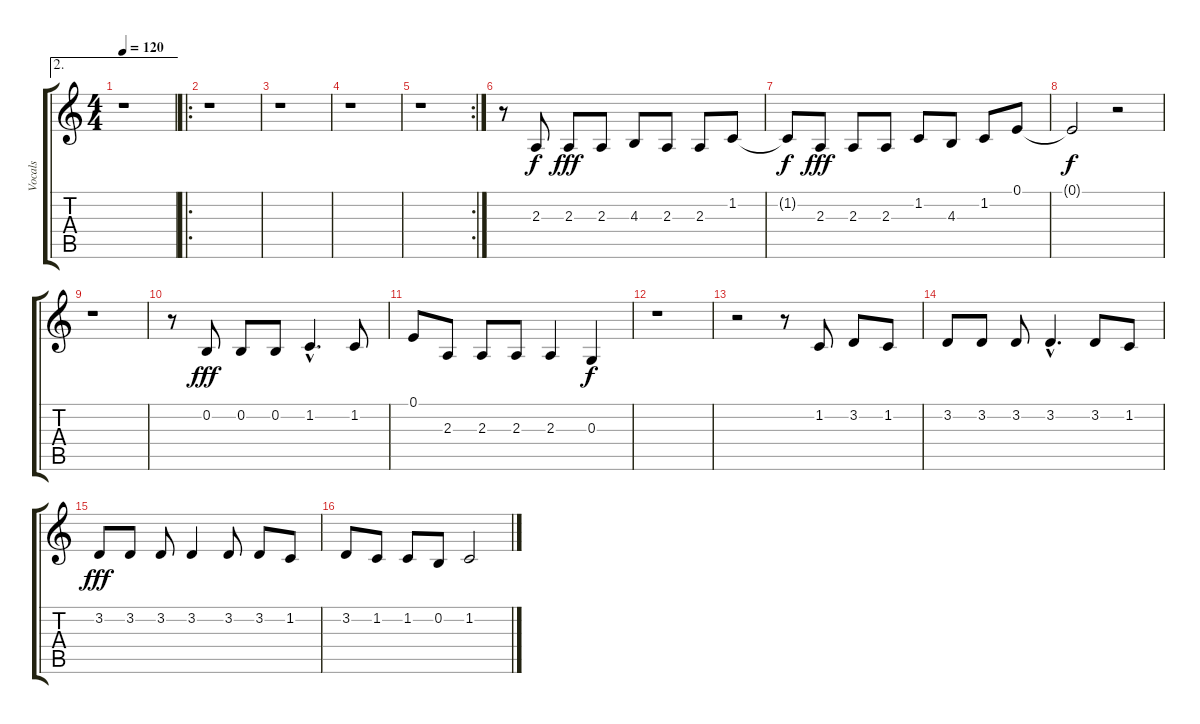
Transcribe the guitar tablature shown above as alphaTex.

\track ("Vocals" "Vocals") {instrument altosax}
\staff {score tabs}
\tuning (E4 B3 G3 D3 A2 E2) {hide}
\ae 2
\ts (4 4)
\tempo 120
\clef g2
\ks c
r.1{dy fff} |
\ro
r.1 |
r.1 |
r.1 |
\rc 2
r.1 |
r.8 2.3.8{dy f} 2.3.8{dy fff} 2.3.8 4.3.8 2.3.8 2.3.8 1.2.8 |
1.2{t}.8{dy f} 2.3.8{dy fff} 2.3.8 2.3.8 1.2.8 4.3.8 1.2.8 0.1.8 |
0.1{t}.2{dy f} r.2 |
r.1 |
r.8 0.2.8{dy fff} 0.2.8 0.2.8 1.2{hac}.4{d} 1.2.8 |
0.1.8 2.3.8 2.3.8 2.3.8 2.3.4 0.3.4{dy f} |
r.1 |
r.2 r.8 1.2.8 3.2.8 1.2.8 |
3.2.8 3.2.8 3.2.8 3.2{hac}.4{d} 3.2.8 1.2.8 |
3.2.8{dy fff} 3.2.8 3.2.8 3.2.4 3.2.8 3.2.8 1.2.8 |
3.2.8 1.2.8 1.2.8 0.2.8 1.2.2
